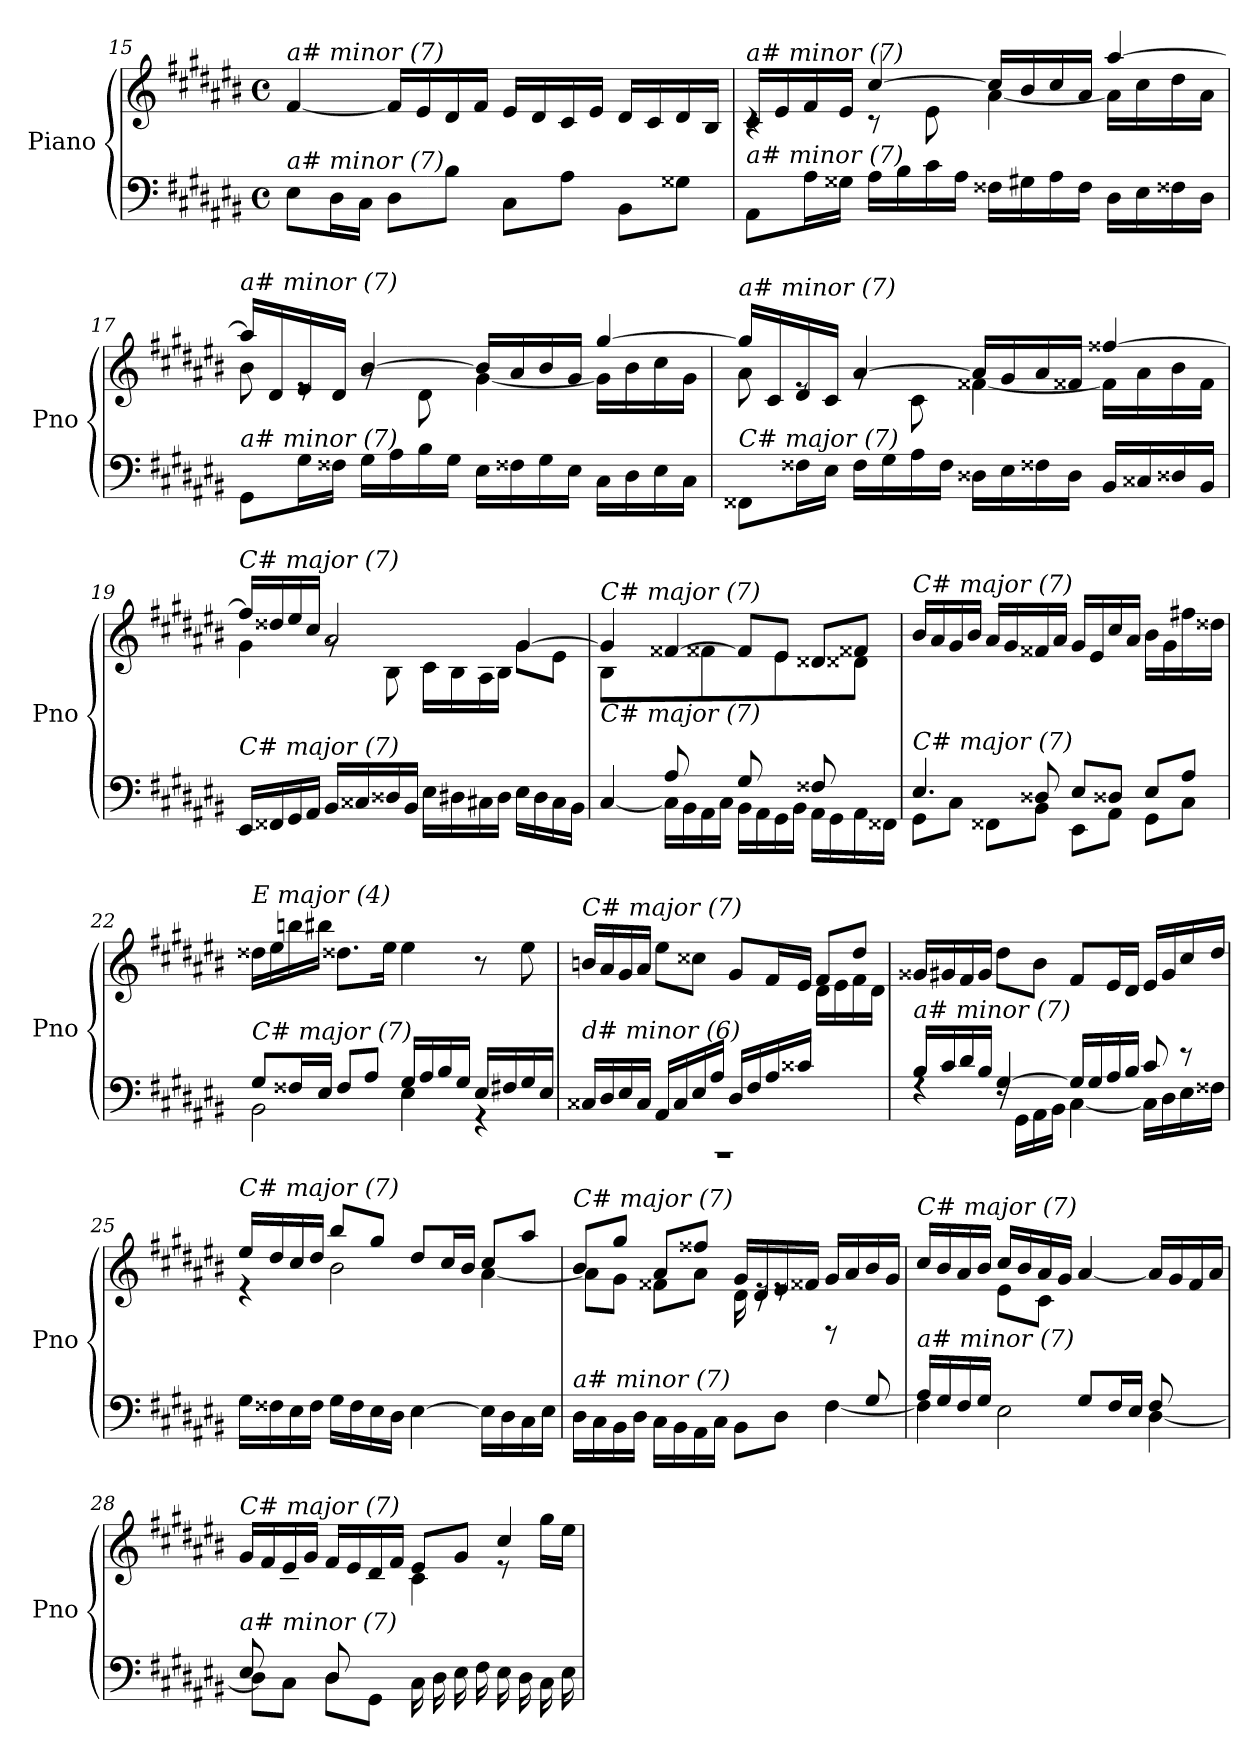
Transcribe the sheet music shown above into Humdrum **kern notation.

**kern	**kern
*part1	*part1
*staff2	*staff1
*I"Piano	*
*I'Pno	*
*clefF4	*clefG2
*k[f#c#g#d#a#e#b#]	*k[f#c#g#d#a#e#b#]
*M4/4	*M4/4
*met(c)	*met(c)
=15	=15
!	!LO:TX:i:t=a# minor (7)
!LO:TX:i:t=a# minor (7)	!
8E#\L	[4f#/
16D#\L	.
16C#\JJ	.
8D#\L	16f#/LL]
.	16e#/
8B#\J	16d#/
.	16f#/JJ
8C#\L	16e#/LL
.	16d#/
8A#\J	16c#/
.	16e#/JJ
8BB#\L	16d#/LL
.	16c#/
8G##X\J	16d#/
.	16B#/JJ
!!LO:PB:g=z
=16	=16
*	*^
!	!LO:TX:i:t=a# minor (7)	!
!LO:TX:i:t=a# minor (7)	!	!
8AA#\L	16c#/LL	4rc
.	16e#/	.
16A#\L	16f#/	.
16G##X\JJ	16e#/JJ	.
16A#\LL	[4cc#/	8r
16B#\	.	.
16c#\	.	8e#\
16A#\JJ	.	.
16F##X\LL	16cc#/LL]	[4a#\
16G#X\	16b#/	.
16A#\	16cc#/	.
16F##\JJ	16a#/JJ	.
16D#\LL	[4aa#/	16a#\LL]
16E#\	.	16cc#\
16F##X\	.	16dd#\
16D#\JJ	.	16a#\JJ
=17	=17	=17
!	!LO:TX:i:t=a# minor (7)	!
!LO:TX:i:t=a# minor (7)	!	!
8GG#\L	16aa#/LL]	8b#\
.	16d#/	.
16G#\L	16e#/	8re
16F##X\JJ	16d#/JJ	.
16G#\LL	[4b#/	8rg
16A#\	.	.
16B#\	.	8d#\
16G#\JJ	.	.
16E#\LL	16b#/LL]	[4g#\
16F##X\	16a#/	.
16G#\	16b#/	.
16E#\JJ	16g#/JJ	.
16C#\LL	[4gg#/	16g#\LL]
16D#\	.	16b#\
16E#\	.	16cc#\
16C#\JJ	.	16g#\JJ
!!LO:LB:g=z	!!
=18	=18	=18
!	!LO:TX:i:t=a# minor (7)	!
!LO:TX:i:t=C# major (7)	!	!
8FF##X\L	16gg#/LL]	8a#\
.	16c#/	.
16F##X\L	16d#/	8re
16E#\JJ	16c#/JJ	.
16F##\LL	[4a#/	8rg
16G#\	.	.
16A#\	.	8c#\
16F##\JJ	.	.
16D##X\LL	16a#/LL]	[4f##X\
16E#\	16g#/	.
16F##X\	16a#/	.
16D##\JJ	16f##X/JJ	.
16BB#/LL	[4ff##X/	16f##\LL]
16C##X/	.	16a#\
16D##X/	.	16b#\
16BB#/JJ	.	16f##\JJ
=19	=19	=19
!	!LO:TX:i:t=C# major (7)	!
!LO:TX:i:t=C# major (7)	!	!
16EE#/LL	16ff##/LL]	4g#\
16FF##X/	16dd##X/	.
16GG#/	16ee#/	.
16AA#/JJ	16cc#/JJ	.
16BB#/LL	2a#/	8rg
16C##X/	.	.
16D##X/	.	8B#\
16BB#/JJ	.	.
16E#\LL	.	16c#\LL
16D#X\	.	16B#\
16C#X\	.	16A#\
16D#\JJ	.	16B#\JJ
16E#\LL	[4g#/	8g#\L
16D#\	.	.
16C#\	.	8e#\J
16BB#\JJ	.	.
!!LO:LB:g=z	!!
=20	=20	=20
*^	*	*
!	!	!LO:TX:i:t=C# major (7)	!
!LO:TX:i:t=C# major (7)	!	!	!
8ryy	[4C#/	4g#/]	8B#\L
16A#/L	.	.	4ryy
16G#/JJ	.	.	.
8A#/L	16C#\LL]	[4f##X/	.
.	16BB#\	.	.
8ryy	16AA#\	.	8f##X\J
.	16C#\JJ	.	.
8G#/L	16BB#\LL	8f##/L]	8ryy
.	16AA#\	.	.
8ryy	16GG#\	8e#/J	8e#\J
.	16BB#\JJ	.	.
8F##X/L	16AA#\LL	8d##X/L	8ryy
.	16GG#\	.	.
8ryy	16AA#\	8f##X/J	8d##X\J
.	16FF##X\JJ	.	.
*	*	*v	*v
=21	=21	=21
!	!	!LO:TX:i:t=C# major (7)
!LO:TX:i:t=C# major (7)	!	!
4.E#/	8GG#\L	16b#/LL
.	.	16a#/
.	8C#\J	16g#/
.	.	16b#/JJ
.	8FF##X\L	16a#/LL
.	.	16g#/
8D##X/	8BB#\J	16f##X/
.	.	16a#/JJ
8E#/L	8EE#\L	16g#/LL
.	.	16e#/
8D##X/J	8AA#\J	16cc#/
.	.	16a#/JJ
8E#/L	8GG#\L	16b#\LL
.	.	16g#\
8A#/J	8C#\J	16ff#X\
.	.	16dd##X\JJ
=22	=22	=22
!	!	!LO:TX:i:t=E major (4)
!LO:TX:i:t=C# major (7)	!	!
8G#/L	2BB#\	16dd##X\LL
.	.	16ee#\
16F##X/L	.	16bbni\
16E#/JJ	.	16bb#\JJ
8F##/L	.	8.dd##X\L
8A#/J	.	.
.	.	16ee#\Jk
16G#/LL	4E#\	4ee#\
16A#/	.	.
16B#/	.	.
16G#/JJ	.	.
16E#/LL	4r	8r
16F#X/	.	.
16G#/	.	8ee#\
16E#/JJ	.	.
!!LO:LB:g=z
=23	=23	=23
*	*	*^
!	!	!LO:TX:i:t=C# major (7)	!
!LO:TX:i:t=d# minor (6)	!	!	!
1rAAA	16C##X/LL	16bn/LL	2.ryy
.	16D#/	16a#/	.
.	16E#/	16g#/	.
.	16C##/JJ	16a#/JJ	.
.	16AA#/LL	8ee#\L	.
.	16C##/	.	.
.	16E#/	8cc##X\J	.
.	16A#/JJ	.	.
.	16D#/LL	8g#/L	.
.	16F#/	.	.
.	16A#/	16f#/L	.
.	16c##X/JJ	16e#/JJ	.
.	4ryy	8f#/L	16d#\LL
.	.	.	16e#\
.	.	8dd#/J	16f#\
.	.	.	16d#\JJ
=24	=24	=24	=24
!	!	!LO:TX:i:t=C# major (7)	!
!LO:TX:i:t=a# minor (7)	!	!	!
*	*	*v	*v
16B#/LL	4rF	16g##Xi/LL
16c#/	.	16g#/
16d#/	.	16f#/
16B#/JJ	.	16g#/JJ
[4G#/	16rF	8dd#\L
.	16GG#\LL	.
.	16AA#\	8b#\J
.	16BB#\JJ	.
16G#/LL]	[4C#\	8f#/L
16G#/	.	.
16A#/	.	16e#/L
16B#/JJ	.	16d#/JJ
8c#/	16C#\LL]	16e#/LL
.	16D#\	16g#/
8r	16E#\	16cc#/
.	16F##X\JJ	16dd#/JJ
=25	=25	=25
*	*	*^
!	!	!LO:TX:i:t=C# major (7)	!
!LO:TX:i:t=a# minor (7)	!	!	!
*v	*v	*	*
16G#\LL	16ee#/LL	4r
16F##X\	16dd#/	.
16E#\	16cc#/	.
16F##\JJ	16dd#/JJ	.
16G#\LL	8bb#/L	2b#\
16F##\	.	.
16E#\	8gg#/J	.
16D#\JJ	.	.
[4E#\	8dd#/L	.
.	16cc#/L	.
.	16b#/JJ	.
16E#\LL]	8cc#/L	[4a#\
16D#\	.	.
16C#\	8aa#/J	.
16E#\JJ	.	.
!!LO:LB:g=z	!!
=26	=26	=26
*^	*	*
!	!	!LO:TX:i:t=C# major (7)	!
!LO:TX:i:t=a# minor (7)	!	!	!
2..ryy	16D#\LL	8b#/L	8a#\L]
.	16C#\	.	.
.	16BB#\	8gg#/J	8g#\J
.	16D#\JJ	.	.
.	16C#\LL	8a#/L	8f##X\L
.	16BB#\	.	.
.	16AA#\	8ff##X/J	8a#\J
.	16C#\JJ	.	.
.	8BB#\L	16g#/LL	16d#\
.	.	16d#/	16re
.	8D#\J	16e#/	8re
.	.	16f##X/JJ	.
.	[4F#\	16g#/LL	8rD
.	.	16a#/	.
8G#/	.	16b#/	8ryy
.	.	16g#/JJ	.
=27	=27	=27	=27
*	*	*	*^
!	!	!LO:TX:i:t=C# major (7)	!	!
!LO:TX:i:t=a# minor (7)	!	!	!	!
4F#\]	16A#/LL	16cc#/LL	2..ryy	4ryy
.	16G#/	16b#/	.	.
.	16F#/	16a#/	.	.
.	16G#/JJ	16b#/JJ	.	.
2E#\	4ryy	16cc#/LL	.	8e#\L
.	.	16b#/	.	.
.	.	16a#/	.	8c#\J
.	.	16g#/JJ	.	.
.	8G#/L	[4a#/	.	2ryy
.	16F#/L	.	.	.
.	16E#/JJ	.	.	.
8F#/L	[4D#\	16a#/LL]	.	.
.	.	16g#/	.	.
8ryy	.	16f#/	8d#\J	.
.	.	16a#/JJ	.	.
=28	=28	=28	=28	=28
*	*^	*	*	*^
!	!	!	!LO:TX:i:t=C# major (7)	!	!	!
!LO:TX:i:t=a# minor (7)	!	!	!	!	!	!
2ryy	8E#/L	8D#\L]	16g#/LL	2ryy	8ryy	2ryy
.	.	.	16f#/	.	.	.
.	8ryy	8C#\J	16e#/	.	8c#\J	.
.	.	.	16g#/JJ	.	.	.
.	8D#/L	8D#\L	16f#/LL	.	8ryy	.
.	.	.	16e#/	.	.	.
.	8ryy	8GG#\J	16d#/	.	8B#\J	.
.	.	.	16f#/JJ	.	.	.
2ryy	16C#\LL	2ryy	8e#/L	4c#\	2ryy	2ryy
.	16D#\	.	.	.	.	.
.	16E#\	.	8g#/J	.	.	.
.	16F#\JJ	.	.	.	.	.
.	16E#\LL	.	4cc#/	8r	.	.
.	16D#\	.	.	.	.	.
.	16C#\	.	.	16gg#\LL	.	.
.	16E#\JJ	.	.	16ee#\JJ	.	.
*v	*v	*v	*	*	*	*
*	*v	*v	*v	*v
=	=
*-	*-
